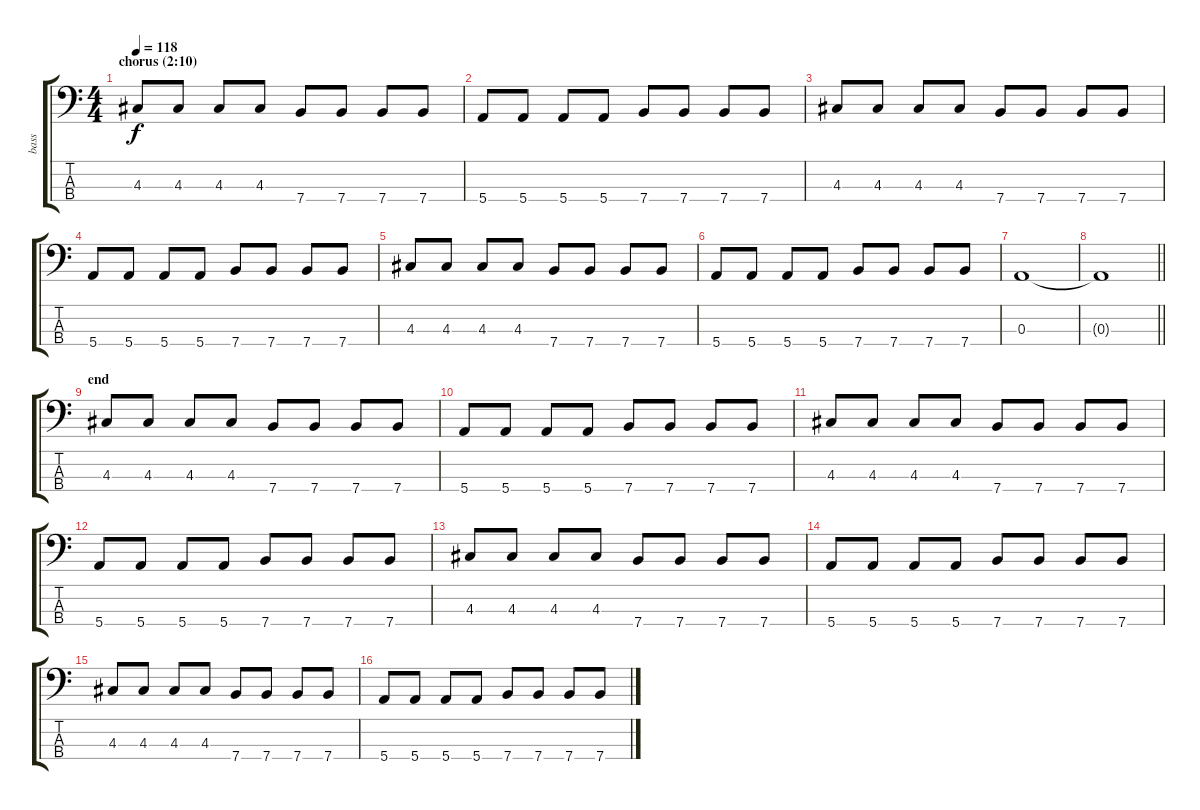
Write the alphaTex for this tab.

\track ("bass" "bass") {instrument electricbassfinger}
\staff {score tabs}
\tuning (G2 D2 A1 E1) {hide}
\ts (4 4)
\section ("" "chorus (2:10)")
\tempo 118
\clef f4
\ks c
4.3.8{dy f} 4.3.8 4.3.8 4.3.8 7.4.8 7.4.8 7.4.8 7.4.8 |
5.4.8 5.4.8 5.4.8 5.4.8 7.4.8 7.4.8 7.4.8 7.4.8 |
4.3.8 4.3.8 4.3.8 4.3.8 7.4.8 7.4.8 7.4.8 7.4.8 |
5.4.8 5.4.8 5.4.8 5.4.8 7.4.8 7.4.8 7.4.8 7.4.8 |
4.3.8 4.3.8 4.3.8 4.3.8 7.4.8 7.4.8 7.4.8 7.4.8 |
5.4.8 5.4.8 5.4.8 5.4.8 7.4.8 7.4.8 7.4.8 7.4.8 |
0.3.1 |
\barLineRight lightlight
0.3{t}.1 |
\section ("" "end")
4.3.8 4.3.8 4.3.8 4.3.8 7.4.8 7.4.8 7.4.8 7.4.8 |
5.4.8 5.4.8 5.4.8 5.4.8 7.4.8 7.4.8 7.4.8 7.4.8 |
4.3.8 4.3.8 4.3.8 4.3.8 7.4.8 7.4.8 7.4.8 7.4.8 |
5.4.8 5.4.8 5.4.8 5.4.8 7.4.8 7.4.8 7.4.8 7.4.8 |
4.3.8 4.3.8 4.3.8 4.3.8 7.4.8 7.4.8 7.4.8 7.4.8 |
5.4.8 5.4.8 5.4.8 5.4.8 7.4.8 7.4.8 7.4.8 7.4.8 |
4.3.8 4.3.8 4.3.8 4.3.8 7.4.8 7.4.8 7.4.8 7.4.8 |
5.4.8 5.4.8 5.4.8 5.4.8 7.4.8 7.4.8 7.4.8 7.4.8
